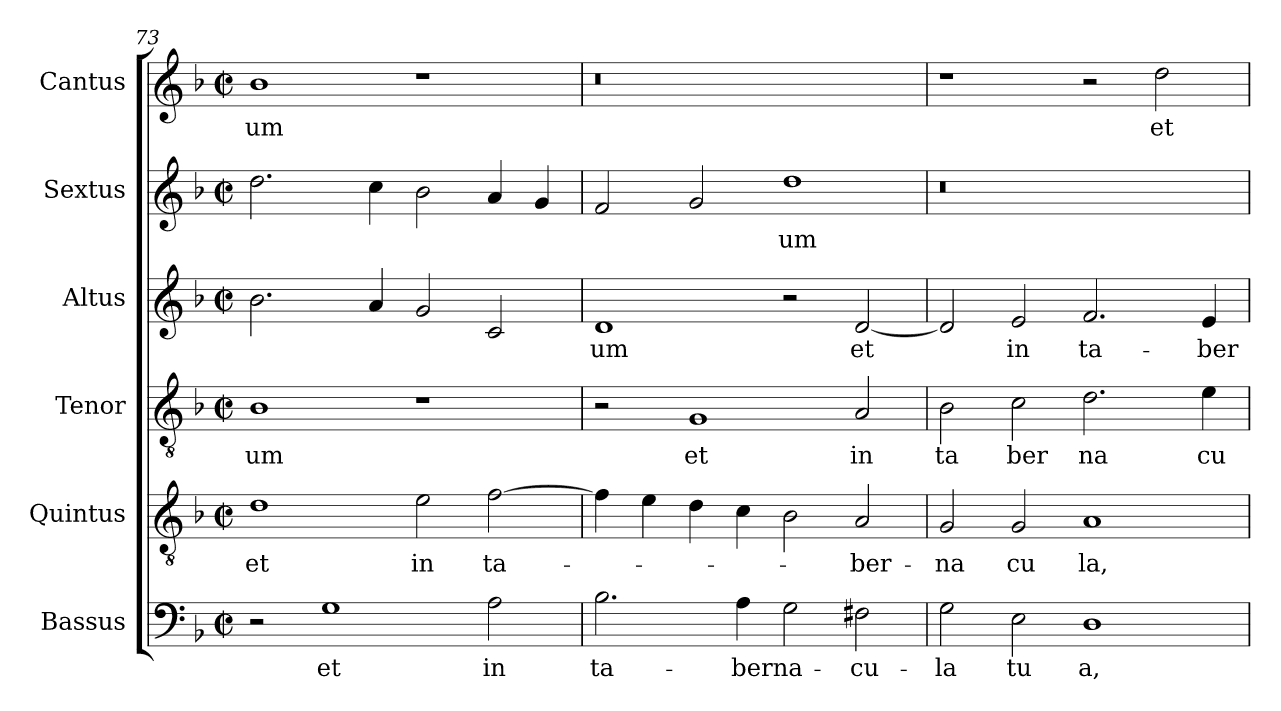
**kern	**text	**kern	**text	**kern	**text	**kern	**text	**kern	**text	**kern	**text
*part6	*part6	*part5	*part5	*part4	*part4	*part3	*part3	*part2	*part2	*part1	*part1
*staff6	*staff6	*staff5	*staff5	*staff4	*staff4	*staff3	*staff3	*staff2	*staff2	*staff1	*staff1
*I"Bassus	*	*I"Quintus	*	*I"Tenor	*	*I"Altus	*	*I"Sextus	*	*I"Cantus	*
*clefF4	*	*clefGv2	*	*clefGv2	*	*clefG2	*	*clefG2	*	*clefG2	*
*k[b-]	*	*k[b-]	*	*k[b-]	*	*k[b-]	*	*k[b-]	*	*k[b-]	*
*F:	*	*F:	*	*F:	*	*F:	*	*F:	*	*F:	*
*M2/2	*	*M2/2	*	*M2/2	*	*M2/2	*	*M2/2	*	*M2/2	*
*met(c|)	*	*met(c|)	*	*met(c|)	*	*met(c|)	*	*met(c|)	*	*met(c|)	*
=73	=73	=73	=73	=73	=73	=73	=73	=73	=73	=73	=73
!	!	!	!LO:LY:b:cj	!	!LO:LY:b:cj	!	!	!	!	!	!LO:LY:b:cj
2r	.	1d	et	1B-	-um	2.b-\	.	2.dd\	.	1b-	-um
!	!LO:LY:b:cj	!	!	!	!	!	!	!	!	!	!
1G	et	.	.	.	.	.	.	.	.	.	.
.	.	.	.	.	.	4a/	.	4cc\	.	.	.
!	!	!	!LO:LY:b:cj	!	!	!	!	!	!	!	!
.	.	2e\	in	1r	.	2g/	.	2b-\	.	1r	.
!	!LO:LY:b:cj	!	!LO:LY:b:cj	!	!	!	!	!	!	!	!
2A\	in	[>2f\	ta-	.	.	2c/	.	4a/	.	.	.
.	.	.	.	.	.	.	.	4g/	.	.	.
=74	=74	=74	=74	=74	=74	=74	=74	=74	=74	=74	=74
!	!LO:LY:b:cj	!	!	!	!	!	!LO:LY:b:cj	!	!	!	!
2.B-\	ta-	4f\]	.	2r	.	1d	um	2f/	.	0r	.
.	.	4e\	.	.	.	.	.	.	.	.	.
!	!	!	!	!	!LO:LY:b:cj	!	!	!	!	!	!
.	.	4d\	.	1G	et	.	.	2g/	.	.	.
!	!LO:LY:b:cj	!	!	!	!	!	!	!	!	!	!
4A\	-berna-	4c\	.	.	.	.	.	.	.	.	.
!	!	!	!	!	!	!	!	!	!LO:LY:b:cj	!	!
2G\	.	2B-\	.	.	.	2r	.	1dd	um	.	.
!	!LO:LY:b:cj	!	!LO:LY:b:cj	!	!LO:LY:b:cj	!	!LO:LY:b:cj	!	!	!	!
2F#X\	-cu-	2A/	-ber-	2A/	in	[>2d/	et	.	.	.	.
!!LO:LB:g=z
=75	=75	=75	=75	=75	=75	=75	=75	=75	=75	=75	=75
!	!LO:LY:b:cj	!	!LO:LY:b:cj	!	!LO:LY:b:cj	!	!	!	!	!	!
2G\	-la	2G/	-na	2B-\	ta	2d/]	.	0r	.	1r	.
!	!LO:LY:b:cj	!	!LO:LY:b:cj	!	!LO:LY:b:cj	!	!LO:LY:b:cj	!	!	!	!
2E\	tu	2G/	cu	2c\	ber	2e/	in	.	.	.	.
!	!LO:LY:b:cj	!	!LO:LY:b:cj	!	!LO:LY:b:cj	!	!LO:LY:b:cj	!	!	!	!
1D	a,	1A	la,	2.d\	na	2.f/	ta-	.	.	2r	.
!	!	!	!	!	!	!	!	!	!	!	!LO:LY:b:cj
.	.	.	.	.	.	.	.	.	.	2dd\	et
!	!	!	!	!	!LO:LY:b:cj	!	!LO:LY:b:cj	!	!	!	!
.	.	.	.	4e\	cu	4e/	-ber-	.	.	.	.
=	=	=	=	=	=	=	=	=	=	=	=
*-	*-	*-	*-	*-	*-	*-	*-	*-	*-	*-	*-
